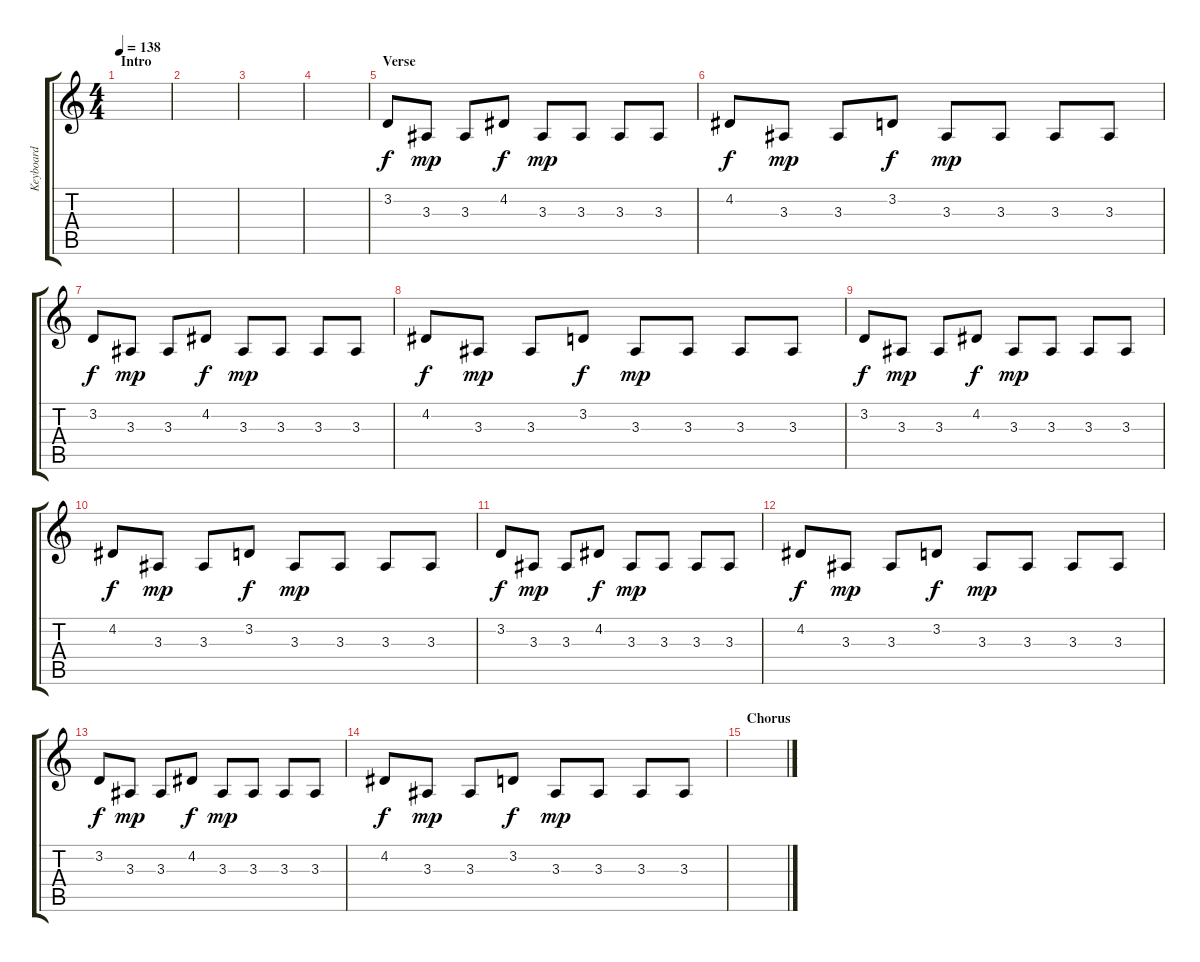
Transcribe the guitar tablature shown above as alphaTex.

\track ("Keyboard" "Keyboard") {instrument marimba}
\staff {score tabs}
\tuning (E4 B3 G3 D3 A2 E2) {hide}
\ts (4 4)
\section ("" "Intro")
\tempo 138
\clef g2
\ks c
|
|
|
|
\section ("" "Verse")
3.2.8 3.3.8{dy mp} 3.3.8 4.2.8{dy f} 3.3.8{dy mp} 3.3.8 3.3.8 3.3.8 |
4.2.8{dy f} 3.3.8{dy mp} 3.3.8 3.2.8{dy f} 3.3.8{dy mp} 3.3.8 3.3.8 3.3.8 |
3.2.8{dy f} 3.3.8{dy mp} 3.3.8 4.2.8{dy f} 3.3.8{dy mp} 3.3.8 3.3.8 3.3.8 |
4.2.8{dy f} 3.3.8{dy mp} 3.3.8 3.2.8{dy f} 3.3.8{dy mp} 3.3.8 3.3.8 3.3.8 |
3.2.8{dy f} 3.3.8{dy mp} 3.3.8 4.2.8{dy f} 3.3.8{dy mp} 3.3.8 3.3.8 3.3.8 |
4.2.8{dy f} 3.3.8{dy mp} 3.3.8 3.2.8{dy f} 3.3.8{dy mp} 3.3.8 3.3.8 3.3.8 |
3.2.8{dy f} 3.3.8{dy mp} 3.3.8 4.2.8{dy f} 3.3.8{dy mp} 3.3.8 3.3.8 3.3.8 |
4.2.8{dy f} 3.3.8{dy mp} 3.3.8 3.2.8{dy f} 3.3.8{dy mp} 3.3.8 3.3.8 3.3.8 |
3.2.8{dy f} 3.3.8{dy mp} 3.3.8 4.2.8{dy f} 3.3.8{dy mp} 3.3.8 3.3.8 3.3.8 |
4.2.8{dy f} 3.3.8{dy mp} 3.3.8 3.2.8{dy f} 3.3.8{dy mp} 3.3.8 3.3.8 3.3.8 |
\section ("" "Chorus")
